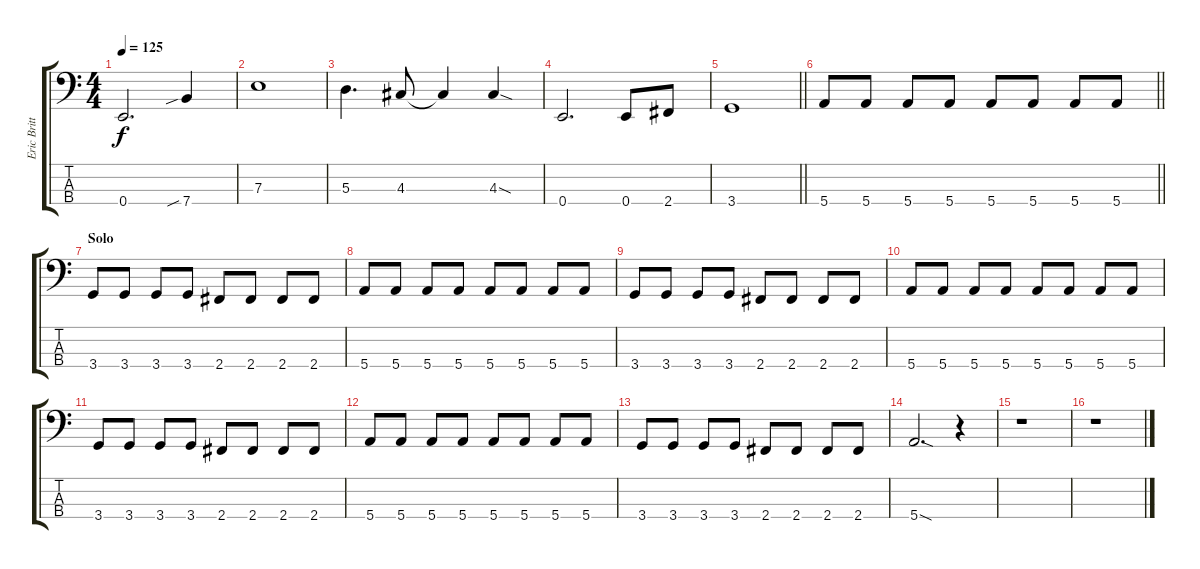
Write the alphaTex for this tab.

\track ("Eric Brittingham - Bass" "Eric Britt") {instrument electricbasspick}
\staff {score tabs}
\tuning (G2 D2 A1 E1) {hide}
\ts (4 4)
\tempo 125
\clef f4
\ks c
0.4{t}.2{d dy f} 7.4{sib}.4 |
7.3.1 |
5.3.4{d} 4.3.8 4.3{t}.4 4.3{sod}.4 |
0.4.2{d} 0.4.8 2.4.8 |
\barLineRight lightlight
3.4.1 |
\section ("" "")
\barLineRight lightlight
5.4.8 5.4.8 5.4.8 5.4.8 5.4.8 5.4.8 5.4.8 5.4.8 |
\section ("" "Solo")
3.4.8 3.4.8 3.4.8 3.4.8 2.4.8 2.4.8 2.4.8 2.4.8 |
5.4.8 5.4.8 5.4.8 5.4.8 5.4.8 5.4.8 5.4.8 5.4.8 |
3.4.8 3.4.8 3.4.8 3.4.8 2.4.8 2.4.8 2.4.8 2.4.8 |
5.4.8 5.4.8 5.4.8 5.4.8 5.4.8 5.4.8 5.4.8 5.4.8 |
3.4.8 3.4.8 3.4.8 3.4.8 2.4.8 2.4.8 2.4.8 2.4.8 |
5.4.8 5.4.8 5.4.8 5.4.8 5.4.8 5.4.8 5.4.8 5.4.8 |
3.4.8 3.4.8 3.4.8 3.4.8 2.4.8 2.4.8 2.4.8 2.4.8 |
5.4{sod}.2{d} r.4 |
r.1 |
r.1
